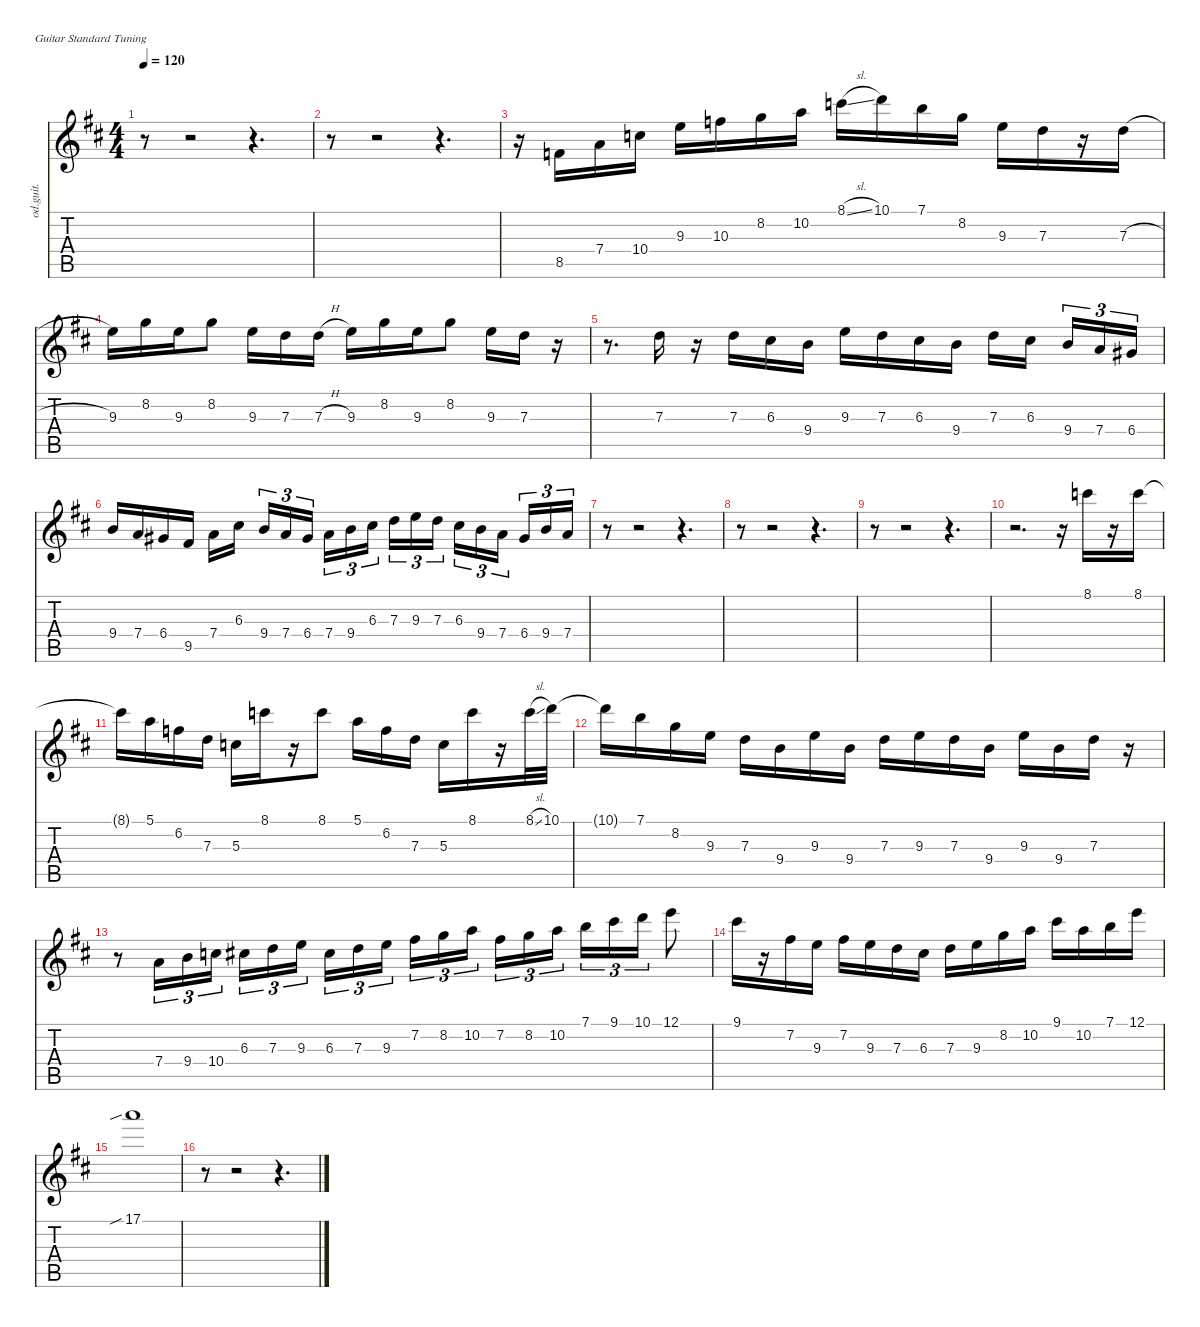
\defaultSystemsLayout 4
\hideDynamics
\bracketExtendMode nobrackets
\otherSystemsTrackNameOrientation horizontal
\track ("Guitar" "od.guit.") {instrument overdrivenguitar}
\staff {score tabs}
\tuning (E4 B3 G3 D3 A2 E2)
\ts (4 4)
\tempo 120
\clef g2
\ks d
r.8{dy f beam Down} r.2{beam Down} r.4{d beam Down} |
r.8{beam Down} r.2{beam Down} r.4{d beam Down} |
r.16{beam Down} 8.5{acc forcenatural}.16{beam Up} 7.4{acc forcenatural}.16{beam Up} 10.4{acc forcenatural}.16{beam Up} 9.3{acc forcenatural}.16{beam Down} 10.3{acc forcenatural}.16{beam Down} 8.2{acc forcenatural}.16{beam Down} 10.2{acc forcenatural}.16{beam Down} 8.1{sl acc forcenatural}.16{beam Down} 10.1{acc forcenatural}.16{beam Down} 7.1{acc forcenatural}.16{beam Down} 8.2{acc forcenatural}.16{beam Down} 9.3{acc forcenatural}.16{beam Down} 7.3{acc forcenatural}.16{beam Down} r.16{beam Down} 7.3{h acc forcenatural}.16{beam Down} |
9.3{acc forcenatural}.16{beam Down} 8.2{acc forcenatural}.16{beam Down} 9.3{acc forcenatural}.16{beam Down} 8.2{acc forcenatural}.8{beam Down} 9.3{acc forcenatural}.16{beam Down} 7.3{acc forcenatural}.16{beam Down} 7.3{h acc forcenatural}.16{beam Down} 9.3{acc forcenatural}.16{beam Down} 8.2{acc forcenatural}.16{beam Down} 9.3{acc forcenatural}.16{beam Down} 8.2{acc forcenatural}.8{beam Down} 9.3{acc forcenatural}.16{beam Down} 7.3{acc forcenatural}.16{beam Down} r.16{beam Down} |
r.8{d beam Down} 7.3{acc forcenatural}.16{beam Down} r.16{beam Down} 7.3{acc forcenatural}.16{beam Down} 6.3{acc #}.16{beam Down} 9.4{acc forcenatural}.16{beam Down} 9.3{acc forcenatural}.16{beam Down} 7.3{acc forcenatural}.16{beam Down} 6.3{acc #}.16{beam Down} 9.4{acc forcenatural}.16{beam Down} 7.3{acc forcenatural}.16{beam Down} 6.3{acc #}.16{beam Down} 9.4{acc forcenatural}.16{tu (3 2) beam Up} 7.4{acc forcenatural}.16{tu (3 2) beam Up} 6.4{acc #}.16{tu (3 2) beam Up} |
9.4{acc forcenatural}.16{beam Up} 7.4{acc forcenatural}.16{beam Up} 6.4{acc #}.16{beam Up} 9.5{acc #}.16{beam Up} 7.4{acc forcenatural}.16{beam Down} 6.3{acc #}.16{beam Down} 9.4{acc forcenatural}.16{tu (3 2) beam Up} 7.4{acc forcenatural}.16{tu (3 2) beam Up} 6.4{acc #}.16{tu (3 2) beam Up} 7.4{acc forcenatural}.16{tu (3 2) beam Down} 9.4{acc forcenatural}.16{tu (3 2) beam Down} 6.3{acc #}.16{tu (3 2) beam Down} 7.3{acc forcenatural}.16{tu (3 2) beam Down} 9.3{acc forcenatural}.16{tu (3 2) beam Down} 7.3{acc forcenatural}.16{tu (3 2) beam Down} 6.3{acc #}.16{tu (3 2) beam Down} 9.4{acc forcenatural}.16{tu (3 2) beam Down} 7.4{acc forcenatural}.16{tu (3 2) beam Down} 6.4{acc #}.16{tu (3 2) beam Up} 9.4{acc forcenatural}.16{tu (3 2) beam Up} 7.4{acc forcenatural}.16{tu (3 2) beam Up} |
r.8{beam Down} r.2{beam Down} r.4{d beam Down} |
r.8{beam Down} r.2{beam Down} r.4{d beam Down} |
r.8{beam Down} r.2{beam Down} r.4{d beam Down} |
r.2{d beam Down} r.16{beam Down} 8.1{acc forcenatural}.16{beam Down} r.16{beam Down} 8.1{acc forcenatural}.16{beam Down} |
8.1{t acc forcenatural}.16{beam Down} 5.1{acc forcenatural}.16{beam Down} 6.2{acc forcenatural}.16{beam Down} 7.3{acc forcenatural}.16{beam Down} 5.3{acc forcenatural}.16{beam Down} 8.1{acc forcenatural}.16{beam Down} r.16{beam Down} 8.1{acc forcenatural}.8{beam Down} 5.1{acc forcenatural}.16{beam Down} 6.2{acc forcenatural}.16{beam Down} 7.3{acc forcenatural}.16{beam Down} 5.3{acc forcenatural}.16{beam Down} 8.1{acc forcenatural}.16{beam Down} r.16{beam Down} 8.1{sl acc forcenatural}.32{beam Down} 10.1{acc forcenatural}.32{beam Down} |
10.1{t acc forcenatural}.16{beam Down} 7.1{acc forcenatural}.16{beam Down} 8.2{acc forcenatural}.16{beam Down} 9.3{acc forcenatural}.16{beam Down} 7.3{acc forcenatural}.16{beam Down} 9.4{acc forcenatural}.16{beam Down} 9.3{acc forcenatural}.16{beam Down} 9.4{acc forcenatural}.16{beam Down} 7.3{acc forcenatural}.16{beam Down} 9.3{acc forcenatural}.16{beam Down} 7.3{acc forcenatural}.16{beam Down} 9.4{acc forcenatural}.16{beam Down} 9.3{acc forcenatural}.16{beam Down} 9.4{acc forcenatural}.16{beam Down} 7.3{acc forcenatural}.16{beam Down} r.16{beam Down} |
r.8{beam Down} 7.4{acc forcenatural}.16{tu (3 2) beam Down} 9.4{acc forcenatural}.16{tu (3 2) beam Down} 10.4{acc forcenatural}.16{tu (3 2) beam Down} 6.3{acc #}.16{tu (3 2) beam Down} 7.3{acc forcenatural}.16{tu (3 2) beam Down} 9.3{acc forcenatural}.16{tu (3 2) beam Down} 6.3{acc #}.16{tu (3 2) beam Down} 7.3{acc forcenatural}.16{tu (3 2) beam Down} 9.3{acc forcenatural}.16{tu (3 2) beam Down} 7.2{acc #}.16{tu (3 2) beam Down} 8.2{acc forcenatural}.16{tu (3 2) beam Down} 10.2{acc forcenatural}.16{tu (3 2) beam Down} 7.2{acc #}.16{tu (3 2) beam Down} 8.2{acc forcenatural}.16{tu (3 2) beam Down} 10.2{acc forcenatural}.16{tu (3 2) beam Down} 7.1{acc forcenatural}.16{tu (3 2) beam Down} 9.1{acc #}.16{tu (3 2) beam Down} 10.1{acc forcenatural}.16{tu (3 2) beam Down} 12.1{acc forcenatural}.8{beam Down} |
9.1{acc #}.16{beam Down} r.16{beam Down} 7.2{acc #}.16{beam Down} 9.3{acc forcenatural}.16{beam Down} 7.2{acc #}.16{beam Down} 9.3{acc forcenatural}.16{beam Down} 7.3{acc forcenatural}.16{beam Down} 6.3{acc #}.16{beam Down} 7.3{acc forcenatural}.16{beam Down} 9.3{acc forcenatural}.16{beam Down} 8.2{acc forcenatural}.16{beam Down} 10.2{acc forcenatural}.16{beam Down} 9.1{acc #}.16{beam Down} 10.2{acc forcenatural}.16{beam Down} 7.1{acc forcenatural}.16{beam Down} 12.1{acc forcenatural}.16{beam Down} |
17.1{sib acc forcenatural}.1{beam Down} |
r.8{beam Down} r.2{beam Down} r.4{d beam Down}
